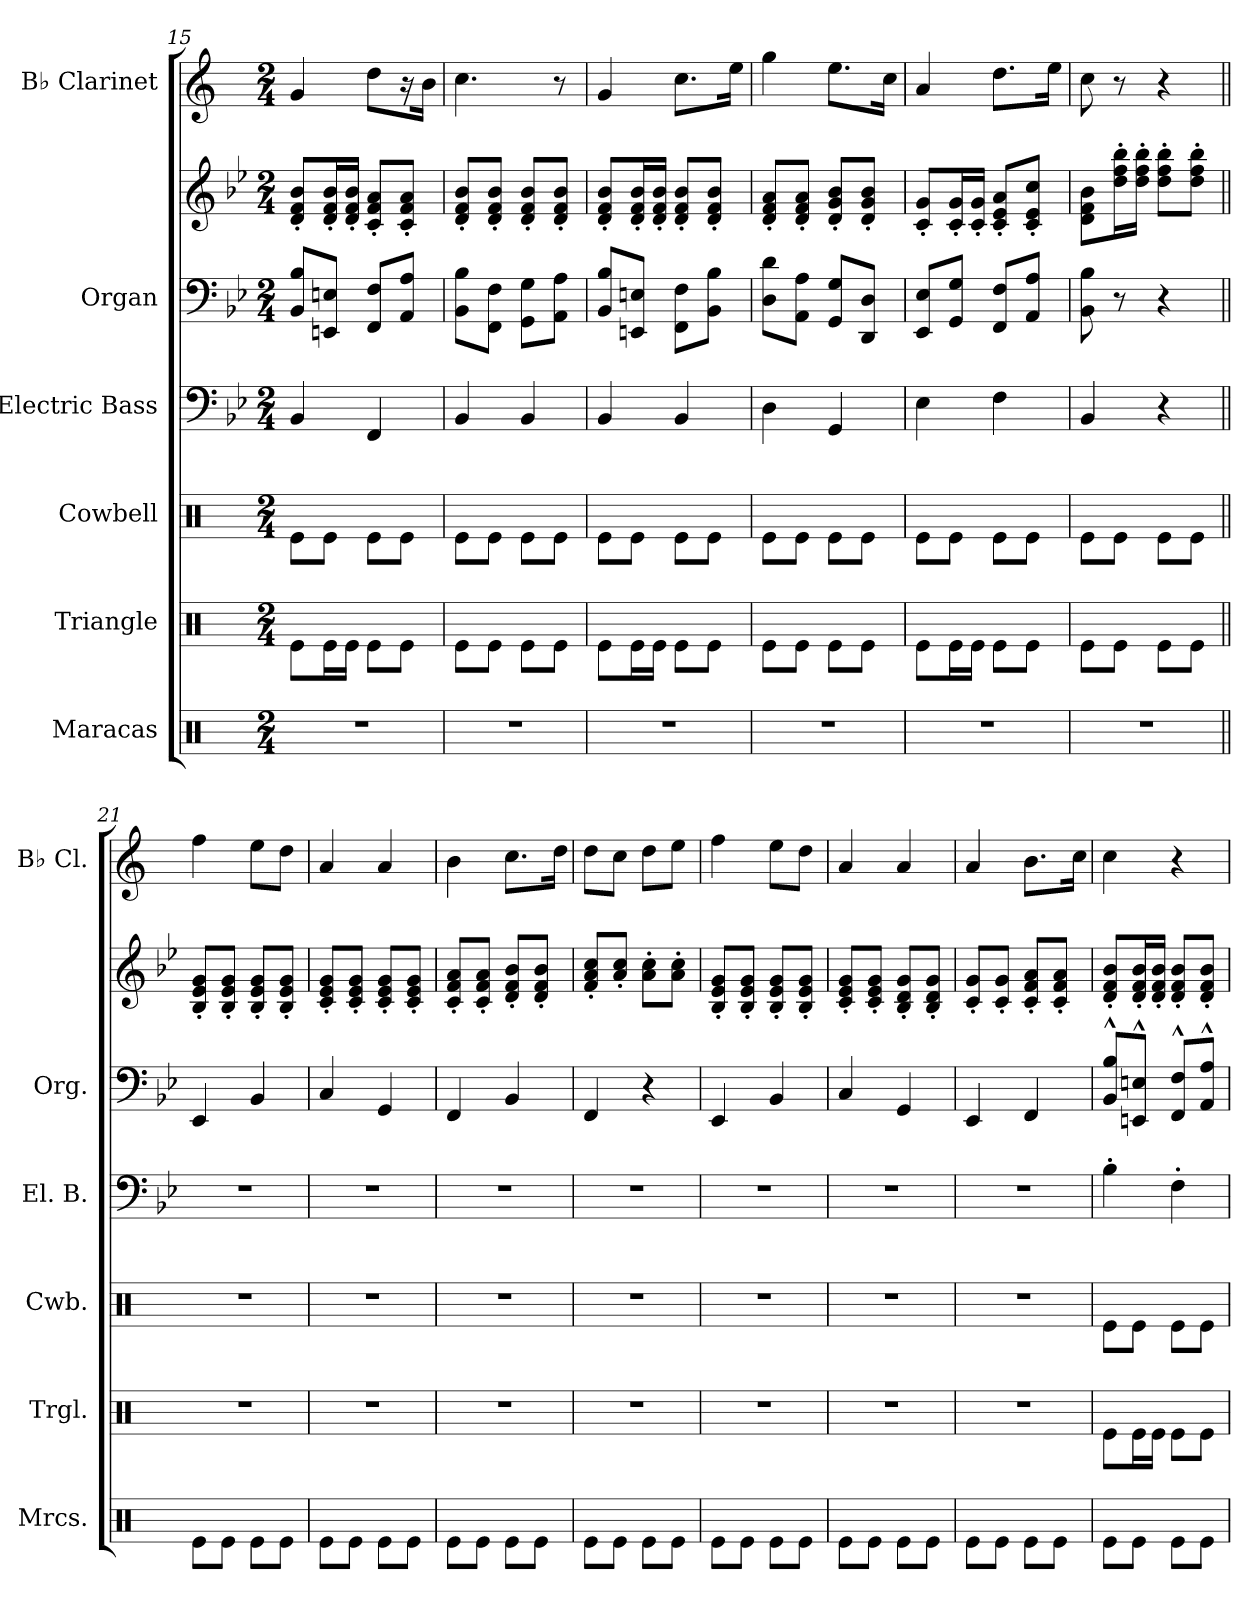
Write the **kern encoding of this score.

**kern	**kern	**kern	**kern	**kern	**kern	**kern
*part6	*part5	*part4	*part3	*part2	*part2	*part1
*staff7	*staff6	*staff5	*staff4	*staff3	*staff2	*staff1
*I"Maracas	*I"Triangle	*I"Cowbell	*I"Electric Bass	*I"Organ	*	*I"B♭ Clarinet
*I'Mrcs.	*I'Trgl.	*I'Cwb.	*I'El. B.	*I'Org.	*	*I'B♭ Cl.
!!LO:PB:g=z
*clefX	*clefX	*clefX	*clefF4	*clefF4	*clefG2	*clefG2
*	*	*	*	*	*	*ITrd1c2
*k[]	*k[]	*k[]	*k[b-e-]	*k[b-e-]	*k[b-e-]	*k[b-e-]
*M2/4	*M2/4	*M2/4	*M2/4	*M2/4	*M2/4	*M2/4
=15	=15	=15	=15	=15	=15	=15
2r	8Re\L	8Re\L	4BB-/	8BB-/ 8B-/L	8d/' 8f/' 8b-/'L	4f/
.	16Re\L	8Re\J	.	8EEn/ 8En/J	16d/' 16f/' 16b-/'L	.
.	16Re\JJ	.	.	.	16d/' 16f/' 16b-/'JJ	.
.	8Re\L	8Re\L	4FF/	8FF/ 8F/L	8c/' 8f/' 8a/'L	8cc\L
.	8Re\J	8Re\J	.	8AA/ 8A/J	8c/' 8f/' 8a/'J	16r
.	.	.	.	.	.	16a\Jk
=16	=16	=16	=16	=16	=16	=16
2r	8Re\L	8Re\L	4BB-/	8BB-\ 8B-\L	8d/' 8f/' 8b-/'L	4.b-\
.	8Re\J	8Re\J	.	8FF\ 8F\J	8d/' 8f/' 8b-/'J	.
.	8Re\L	8Re\L	4BB-/	8GG\ 8G\L	8d/' 8f/' 8b-/'L	.
.	8Re\J	8Re\J	.	8AA\ 8A\J	8d/' 8f/' 8b-/'J	8r
=17	=17	=17	=17	=17	=17	=17
2r	8Re\L	8Re\L	4BB-/	8BB-/ 8B-/L	8d/' 8f/' 8b-/'L	4f/
.	16Re\L	8Re\J	.	8EEn/ 8En/J	16d/' 16f/' 16b-/'L	.
.	16Re\JJ	.	.	.	16d/' 16f/' 16b-/'JJ	.
.	8Re\L	8Re\L	4BB-/	8FF\ 8F\L	8d/' 8f/' 8b-/'L	8.b-\L
.	8Re\J	8Re\J	.	8BB-\ 8B-\J	8d/' 8f/' 8b-/'J	.
.	.	.	.	.	.	16dd\Jk
=18	=18	=18	=18	=18	=18	=18
2r	8Re\L	8Re\L	4D\	8D\ 8d\L	8d/' 8f/' 8a/'L	4ff\
.	8Re\J	8Re\J	.	8AA\ 8A\J	8d/' 8f/' 8a/'J	.
.	8Re\L	8Re\L	4GG/	8GG/ 8G/L	8d/' 8g/' 8b-/'L	8.dd\L
.	8Re\J	8Re\J	.	8DD/ 8D/J	8d/' 8g/' 8b-/'J	.
.	.	.	.	.	.	16b-\Jk
=19	=19	=19	=19	=19	=19	=19
2r	8Re\L	8Re\L	4E-\	8EE-/ 8E-/L	8c/' 8g/'L	4g/
.	16Re\L	8Re\J	.	8GG/ 8G/J	16c/' 16g/'L	.
.	16Re\JJ	.	.	.	16c/' 16g/'JJ	.
.	8Re\L	8Re\L	4F\	8FF/ 8F/L	8c/' 8e-/' 8a/'L	8.cc\L
.	8Re\J	8Re\J	.	8AA/ 8A/J	8c/' 8e-/' 8cc/'J	.
.	.	.	.	.	.	16dd\Jk
=20	=20	=20	=20	=20	=20	=20
2r	8Re\L	8Re\L	4BB-/	8BB-\ 8B-\	8d\ 8f\ 8b-\L	8b-\
.	8Re\J	8Re\J	.	8r	16dd\' 16ff\' 16bb-\'L	8r
.	.	.	.	.	16dd\' 16ff\' 16bb-\'JJ	.
.	8Re\L	8Re\L	4r	4r	8dd\' 8ff\' 8bb-\'L	4r
.	8Re\J	8Re\J	.	.	8dd\' 8ff\' 8bb-\'J	.
!!LO:LB:g=z
=21||	=21||	=21||	=21||	=21||	=21||	=21||
8Re\L	2r	2r	2r	4EE-/	8B-/' 8e-/' 8g/'L	4ee-\
8Re\J	.	.	.	.	8B-/' 8e-/' 8g/'J	.
8Re\L	.	.	.	4BB-/	8B-/' 8e-/' 8g/'L	8dd\L
8Re\J	.	.	.	.	8B-/' 8e-/' 8g/'J	8cc\J
=22	=22	=22	=22	=22	=22	=22
8Re\L	2r	2r	2r	4C/	8c/' 8e-/' 8g/'L	4g/
8Re\J	.	.	.	.	8c/' 8e-/' 8g/'J	.
8Re\L	.	.	.	4GG/	8c/' 8e-/' 8g/'L	4g/
8Re\J	.	.	.	.	8c/' 8e-/' 8g/'J	.
=23	=23	=23	=23	=23	=23	=23
8Re\L	2r	2r	2r	4FF/	8c/' 8f/' 8a/'L	4a\
8Re\J	.	.	.	.	8c/' 8f/' 8a/'J	.
8Re\L	.	.	.	4BB-/	8d/' 8f/' 8b-/'L	8.b-\L
8Re\J	.	.	.	.	8d/' 8f/' 8b-/'J	.
.	.	.	.	.	.	16cc\Jk
=24	=24	=24	=24	=24	=24	=24
8Re\L	2r	2r	2r	4FF/	8f/' 8a/' 8cc/'L	8cc\L
8Re\J	.	.	.	.	8a/' 8cc/'J	8b-\J
8Re\L	.	.	.	4r	8a\' 8cc\'L	8cc\L
8Re\J	.	.	.	.	8a\' 8cc\'J	8dd\J
=25	=25	=25	=25	=25	=25	=25
8Re\L	2r	2r	2r	4EE-/	8B-/' 8e-/' 8g/'L	4ee-\
8Re\J	.	.	.	.	8B-/' 8e-/' 8g/'J	.
8Re\L	.	.	.	4BB-/	8B-/' 8e-/' 8g/'L	8dd\L
8Re\J	.	.	.	.	8B-/' 8e-/' 8g/'J	8cc\J
=26	=26	=26	=26	=26	=26	=26
8Re\L	2r	2r	2r	4C/	8c/' 8e-/' 8g/'L	4g/
8Re\J	.	.	.	.	8c/' 8e-/' 8g/'J	.
8Re\L	.	.	.	4GG/	8B-/' 8d/' 8g/'L	4g/
8Re\J	.	.	.	.	8B-/' 8d/' 8g/'J	.
=27	=27	=27	=27	=27	=27	=27
8Re\L	2r	2r	2r	4EE-/	8c/' 8g/'L	4g/
8Re\J	.	.	.	.	8c/' 8g/'J	.
8Re\L	.	.	.	4FF/	8c/' 8f/' 8a/'L	8.a\L
8Re\J	.	.	.	.	8c/' 8f/' 8a/'J	.
.	.	.	.	.	.	16b-\Jk
!!LO:PB:g=z
=28	=28	=28	=28	=28	=28	=28
8Re\L	8Re\L	8Re\L	4B-'\	8BB-/^^ 8B-/^^L	8d/' 8f/' 8b-/'L	4b-\
8Re\J	16Re\L	8Re\J	.	8EEn/^^ 8En/^^J	16d/' 16f/' 16b-/'L	.
.	16Re\JJ	.	.	.	16d/' 16f/' 16b-/'JJ	.
8Re\L	8Re\L	8Re\L	4F'\	8FF/^^ 8F/^^L	8d/' 8f/' 8b-/'L	4r
8Re\J	8Re\J	8Re\J	.	8AA/^^ 8A/^^J	8d/' 8f/' 8b-/'J	.
=	=	=	=	=	=	=
*-	*-	*-	*-	*-	*-	*-
